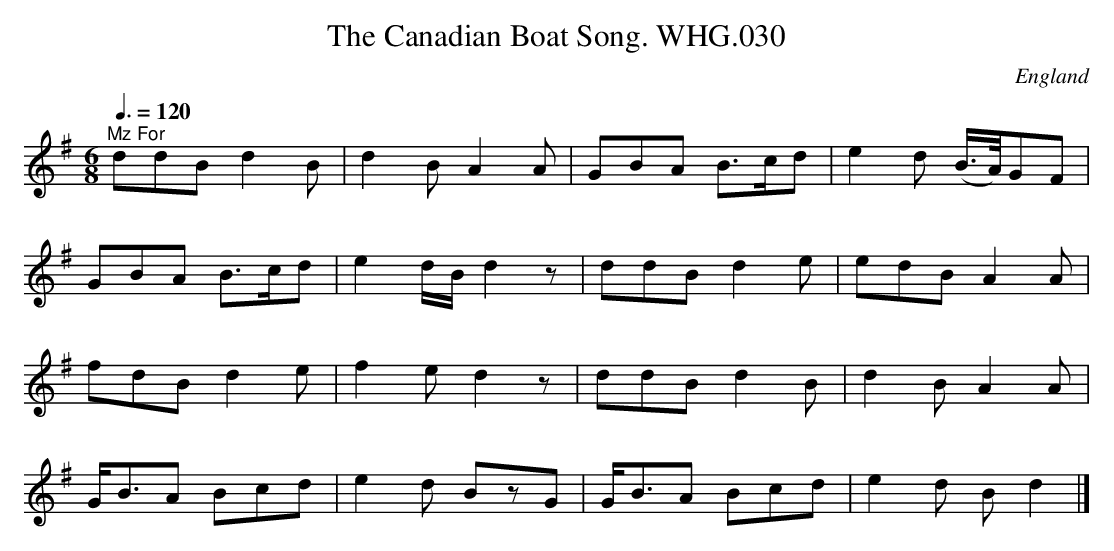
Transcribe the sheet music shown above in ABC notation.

X:1
T:Canadian Boat Song. WHG.030, The
O:England
M:6/8
L:1/8
Q:3/8=120
K:G
"^Mz For"
ddB d2B|d2B A2A|GBA B>cd|e2d (B3/4A/4)GF|
GBA B>cd|e2d/B/ d2z|ddB d2e|edB A2A|
fdB d2e|f2e d2z|ddB d2B|d2B A2A|
G<BA Bcd|e2d BzG|G<BA Bcd|e2d Bd2|]
